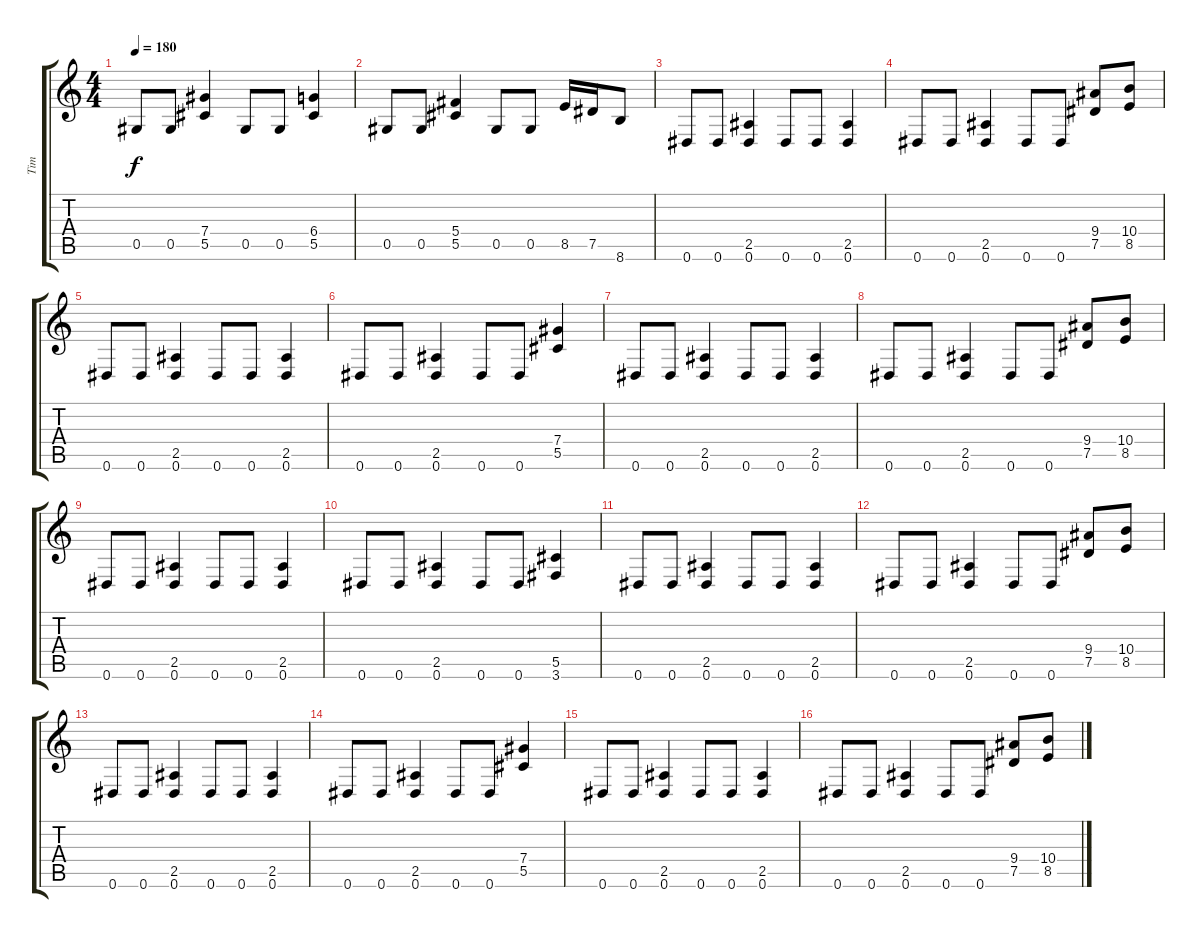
\track ("Tim" "Tim") {instrument overdrivenguitar}
\staff {score tabs}
\tuning (Eb4 Bb3 Gb3 Db3 Ab2 Eb2) {hide}
\ts (4 4)
\tempo 180
\clef g2
\ks c
0.5.8{dy f} 0.5.8 (7.4 5.5).4 0.5.8 0.5.8 (6.4 5.5).4 |
0.5.8 0.5.8 (5.4 5.5).4 0.5.8 0.5.8 8.5.16 7.5.16 8.6.8 |
0.6.8 0.6.8 (2.5 0.6).4 0.6.8 0.6.8 (2.5 0.6).4 |
0.6.8 0.6.8 (2.5 0.6).4 0.6.8 0.6.8 (9.4 7.5).8 (10.4 8.5).8 |
0.6.8 0.6.8 (2.5 0.6).4 0.6.8 0.6.8 (2.5 0.6).4 |
0.6.8 0.6.8 (2.5 0.6).4 0.6.8 0.6.8 (7.4 5.5).4 |
0.6.8 0.6.8 (2.5 0.6).4 0.6.8 0.6.8 (2.5 0.6).4 |
0.6.8 0.6.8 (2.5 0.6).4 0.6.8 0.6.8 (9.4 7.5).8 (10.4 8.5).8 |
0.6.8 0.6.8 (2.5 0.6).4 0.6.8 0.6.8 (2.5 0.6).4 |
0.6.8 0.6.8 (2.5 0.6).4 0.6.8 0.6.8 (5.5 3.6).4 |
0.6.8 0.6.8 (2.5 0.6).4 0.6.8 0.6.8 (2.5 0.6).4 |
0.6.8 0.6.8 (2.5 0.6).4 0.6.8 0.6.8 (9.4 7.5).8 (10.4 8.5).8 |
0.6.8 0.6.8 (2.5 0.6).4 0.6.8 0.6.8 (2.5 0.6).4 |
0.6.8 0.6.8 (2.5 0.6).4 0.6.8 0.6.8 (7.4 5.5).4 |
0.6.8 0.6.8 (2.5 0.6).4 0.6.8 0.6.8 (2.5 0.6).4 |
0.6.8 0.6.8 (2.5 0.6).4 0.6.8 0.6.8 (9.4 7.5).8 (10.4 8.5).8
